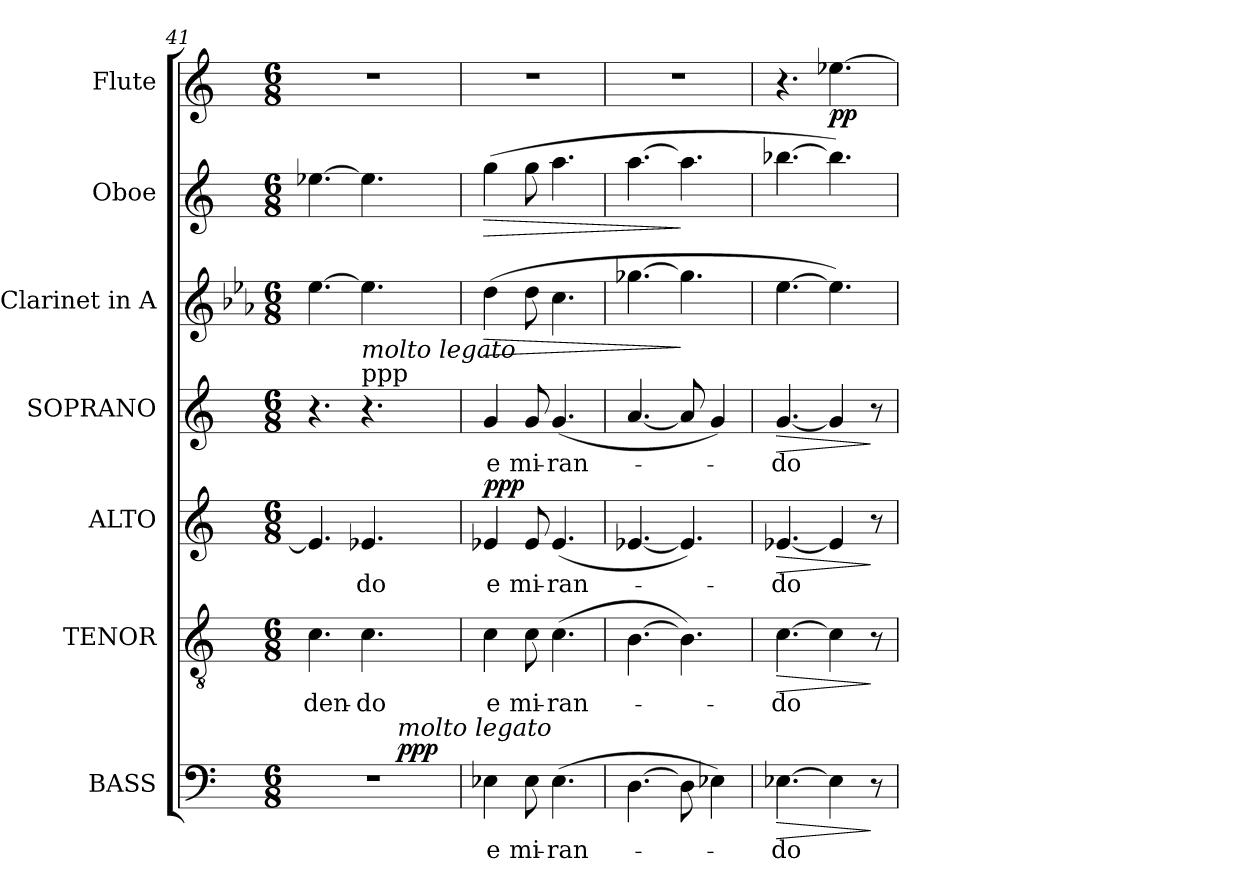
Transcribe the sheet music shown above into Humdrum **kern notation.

**kern	**text	**dynam	**kern	**text	**dynam	**kern	**text	**dynam	**kern	**text	**dynam	**kern	**dynam	**kern	**dynam	**kern	**dynam
*part7	*part7	*part7	*part6	*part6	*part6	*part5	*part5	*part5	*part4	*part4	*part4	*part3	*part3	*part2	*part2	*part1	*part1
*staff7	*staff7	*staff7	*staff6	*staff6	*staff6	*staff5	*staff5	*staff5	*staff4	*staff4	*staff4	*staff3	*staff3	*staff2	*staff2	*staff1	*staff1
*I"BASS	*	*	*I"TENOR	*	*	*I"ALTO	*	*	*I"SOPRANO	*	*	*I"Clarinet in A	*	*I"Oboe	*	*I"Flute	*
*I'B.	*	*	*I'T.	*	*	*I'A.	*	*	*I'S.	*	*	*I'Cl.	*	*I'Ob.	*	*I'Fl.	*
*clefF4	*	*	*clefGv2	*	*	*clefG2	*	*	*clefG2	*	*	*clefG2	*	*clefG2	*	*clefG2	*
*	*	*	*ITrd7c12	*	*	*	*	*	*	*	*	*ITrd2c3	*	*	*	*	*
*k[]	*	*	*k[]	*	*	*k[]	*	*	*k[]	*	*	*k[]	*	*k[]	*	*k[]	*
*C:	*	*	*C:	*	*	*C:	*	*	*C:	*	*	*C:	*	*C:	*	*C:	*
*M6/8	*	*	*M6/8	*	*	*M6/8	*	*	*M6/8	*	*	*M6/8	*	*M6/8	*	*M6/8	*
=41	=41	=41	=41	=41	=41	=41	=41	=41	=41	=41	=41	=41	=41	=41	=41	=41	=41
!LO:N:vis=1	!	!	!	!	!	!	!	!	!	!	!	!	!	!	!	!	!
!	!	!	!	!LO:LY:b:color=#000000	!	!	!	!	!	!	!	!	!	!	!	!LO:N:vis=1	!
*^	*	*	*	*	*	*	*	*	*	*	*	*	*	*	*	*	*
2.r	2ryy	.	.	4.Ci\	-den-	.	4.e-i/]	.	.	4.r	.	.	[>4.cci\	.	[>4.ee-Xi\	.	2.r	.
!	!	!	!	!	!LO:LY:b:color=#000000	!	!	!	!	!	!	!	!	!	!	!	!	!
!	!	!	!	!	!	!	!	!	!	!LO:TX:a:t=ppp	!	!	!	!	!	!	!	!
!	!	!	!	!	!	!	!	!	!	!LO:TX:i:t=molto legato	!	!	!	!	!	!	!	!
!	!	!	!	!	!	!	!	!LO:LY:b:color=#000000	!	!	!	!	!	!	!	!	!	!
.	.	.	.	4.Ci\	-do	.	4.e-Xi/	-do	.	4.r	.	.	4.cci\]	.	4.ee-i\]	.	.	.
.	64ryy	.	.	.	.	.	.	.	.	.	.	.	.	.	.	.	.	.
.	1024ryy	.	.	.	.	.	.	.	.	.	.	.	.	.	.	.	.	.
!	!LO:TX:i:t=molto legato	!	!	!	!	!	!	!	!	!	!	!	!	!	!	!	!	!
.	8ryy	.	ppp	.	.	.	.	.	.	.	.	.	.	.	.	.	.	.
.	16ryy	.	.	.	.	.	.	.	.	.	.	.	.	.	.	.	.	.
.	32ryy	.	.	.	.	.	.	.	.	.	.	.	.	.	.	.	.	.
.	128...ryy	.	.	.	.	.	.	.	.	.	.	.	.	.	.	.	.	.
*v	*v	*	*	*	*	*	*	*	*	*	*	*	*	*	*	*	*	*
=42	=42	=42	=42	=42	=42	=42	=42	=42	=42	=42	=42	=42	=42	=42	=42	=42	=42
*^	*	*	*	*	*	*	*	*	*	*	*	*	*	*	*	*	*
!	!	!LO:LY:b:color=#000000	!	!	!	!	!	!	!	!	!	!	!	!	!	!	!	!
*v	*v	*	*	*	*	*	*	*	*	*	*	*	*	*	*	*	*	*
*^	*	*	*	*	*	*	*	*	*	*	*	*	*	*	*	*	*
!	!	!	!	!	!LO:LY:b:color=#000000	!	!	!	!	!	!	!	!	!	!	!	!	!
*v	*v	*	*	*	*	*	*	*	*	*	*	*	*	*	*	*	*	*
*^	*	*	*	*	*	*	*	*	*	*	*	*	*	*	*	*	*
!	!	!	!	!	!	!	!	!LO:LY:b:color=#000000	!	!	!	!	!	!	!	!	!	!
*v	*v	*	*	*	*	*	*	*	*	*	*	*	*	*	*	*	*	*
*^	*	*	*	*	*	*	*	*	*	*	*	*	*	*	*	*	*
!	!	!	!	!	!	!	!	!	!	!	!LO:LY:b:color=#000000	!	!	!LO:HP:b	!	!LO:HP:b	!LO:N:vis=1	!
*v	*v	*	*	*	*	*	*	*	*	*	*	*	*	*	*	*	*	*
4E-Xi\	e	.	4Ci\	e	.	4e-Xi/	e	ppp	4gi/	e	.	(4bi\	>	(4ggi\	>	2.r	.
!	!LO:LY:b:color=#000000	!	!	!	!	!	!	!	!	!	!	!	!	!	!	!	!
!	!	!	!	!LO:LY:b:color=#000000	!	!	!	!	!	!	!	!	!	!	!	!	!
!	!	!	!	!	!	!	!LO:LY:b:color=#000000	!	!	!	!	!	!	!	!	!	!
!	!	!	!	!	!	!	!	!	!	!LO:LY:b:color=#000000	!	!	!	!	!	!	!
8E-i\	mi-	.	8Ci\	mi-	.	8e-i/	mi-	.	8gi/	mi-	.	8bi\	.	8ggi\	.	.	.
!	!LO:LY:b:color=#000000	!	!	!	!	!	!	!	!	!	!	!	!	!	!	!	!
!	!	!	!	!LO:LY:b:color=#000000	!	!	!	!	!	!	!	!	!	!	!	!	!
!	!	!	!	!	!	!	!LO:LY:b:color=#000000	!	!	!	!	!	!	!	!	!	!
!	!	!	!	!	!	!	!	!	!	!LO:LY:b:color=#000000	!	!	!	!	!	!	!
(4.E-i\	-ran-	.	(4.Ci\	-ran-	.	(4.e-i/	-ran-	.	(4.gi/	-ran-	.	4.ai\	.	4.aai\	.	.	.
!!LO:LB:g=z
=43	=43	=43	=43	=43	=43	=43	=43	=43	=43	=43	=43	=43	=43	=43	=43	=43	=43
!	!	!	!	!	!	!	!	!	!	!	!	!	!	!	!	!LO:N:vis=1	!
[>4.Di\	.	.	[>4.BBi\	.	.	[<4.e-Xi/	.	.	[<4.ai/	.	.	[>4.ee-Xi\	.	[>4.aai\	.	2.r	.
8Di\]	.	.	4.BBi\])	.	.	4.e-i/])	.	.	8ai/]	.	.	4.ee-i\]	]	4.aai\]	]	.	.
4E-Xi\)	.	.	.	.	.	.	.	.	4gi/)	.	.	.	.	.	.	.	.
=44	=44	=44	=44	=44	=44	=44	=44	=44	=44	=44	=44	=44	=44	=44	=44	=44	=44
!	!LO:LY:b:color=#000000	!LO:HP:b	!	!	!	!	!	!	!	!	!	!	!	!	!	!	!
!	!	!	!	!LO:LY:b:color=#000000	!LO:HP:b	!	!	!	!	!	!	!	!	!	!	!	!
!	!	!	!	!	!	!	!LO:LY:b:color=#000000	!LO:HP:b	!	!	!	!	!	!	!	!	!
!	!	!	!	!	!	!	!	!	!	!LO:LY:b:color=#000000	!LO:HP:b	!	!	!	!	!	!
[>4.E-Xi\	-do	>	[>4.Ci\	-do	>	[<4.e-Xi/	-do	>	[<4.gi/	-do	>	[>4.cci\	.	[>4.bb-Xi\	.	4.r	.
4E-i\]	.	.	4Ci\]	.	.	4e-i/]	.	.	4gi/]	.	.	4.cci\])	.	4.bb-i\])	.	[>4.ee-Xi\	pp
8r	.	]	8r	.	]	8r	.	]	8r	.	]	.	.	.	.	.	.
=	=	=	=	=	=	=	=	=	=	=	=	=	=	=	=	=	=
*-	*-	*-	*-	*-	*-	*-	*-	*-	*-	*-	*-	*-	*-	*-	*-	*-	*-
